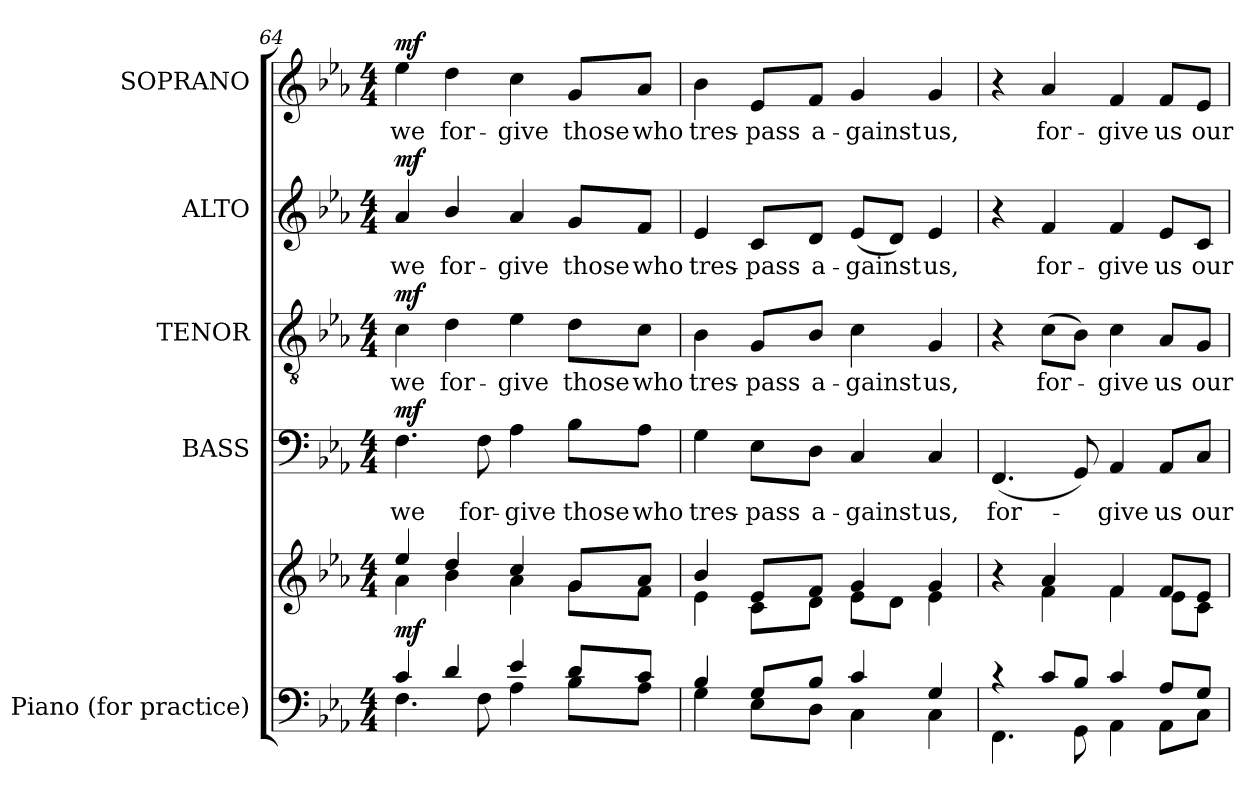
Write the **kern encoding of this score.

**kern	**kern	**dynam	**kern	**text	**dynam	**kern	**text	**dynam	**kern	**text	**dynam	**kern	**text	**dynam
*part5	*part5	*part5	*part4	*part4	*part4	*part3	*part3	*part3	*part2	*part2	*part2	*part1	*part1	*part1
*staff6	*staff5	*staff5/6	*staff4	*staff4	*staff4	*staff3	*staff3	*staff3	*staff2	*staff2	*staff2	*staff1	*staff1	*staff1
*I"Piano      (for practice)	*	*	*I"BASS	*	*	*I"TENOR	*	*	*I"ALTO	*	*	*I"SOPRANO	*	*
*I'Pno.	*	*	*I'B.	*	*	*I'T.	*	*	*I'A.	*	*	*I'S.	*	*
!!LO:PB:g=z
*clefF4	*clefG2	*	*clefF4	*	*	*clefGv2	*	*	*clefG2	*	*	*clefG2	*	*
*	*	*	*	*	*	*ITrd7c12	*	*	*	*	*	*	*	*
*k[b-e-a-]	*k[b-e-a-]	*	*k[b-e-a-]	*	*	*k[b-e-a-]	*	*	*k[b-e-a-]	*	*	*k[b-e-a-]	*	*
*E-:	*E-:	*	*E-:	*	*	*E-:	*	*	*E-:	*	*	*E-:	*	*
*M4/4	*M4/4	*	*M4/4	*	*	*M4/4	*	*	*M4/4	*	*	*M4/4	*	*
=64	=64	=64	=64	=64	=64	=64	=64	=64	=64	=64	=64	=64	=64	=64
*^	*^	*	*	*	*	*	*	*	*	*	*	*	*	*
!	!	!	!	!	!	!LO:LY:b:color=#000000	!	!	!	!	!	!	!	!	!	!
!	!	!	!	!	!	!	!	!	!LO:LY:b:color=#000000	!	!	!	!	!	!	!
!	!	!	!	!	!	!	!	!	!	!	!	!LO:LY:b:color=#000000	!	!	!	!
!	!	!	!	!	!	!	!	!	!	!	!	!	!	!	!LO:LY:b:color=#000000	!
4ci/	4.Fi\	4ee-i/	4a-i\	mf	4.Fi\	we	mf	4Ci\	we	mf	4a-i/	we	mf	4ee-i\	we	mf
!	!	!	!	!	!	!	!	!	!LO:LY:b:color=#000000	!	!	!	!	!	!	!
!	!	!	!	!	!	!	!	!	!	!	!	!LO:LY:b:color=#000000	!	!	!	!
!	!	!	!	!	!	!	!	!	!	!	!	!	!	!	!LO:LY:b:color=#000000	!
4di/	.	4ddi/	4b-i\	.	.	.	.	4Di\	for-	.	4b-i/	for-	.	4ddi\	for-	.
!	!	!	!	!	!	!LO:LY:b:color=#000000	!	!	!	!	!	!	!	!	!	!
.	8Fi\	.	.	.	8Fi\	for-	.	.	.	.	.	.	.	.	.	.
!	!	!	!	!	!	!LO:LY:b:color=#000000	!	!	!	!	!	!	!	!	!	!
!	!	!	!	!	!	!	!	!	!LO:LY:b:color=#000000	!	!	!	!	!	!	!
!	!	!	!	!	!	!	!	!	!	!	!	!LO:LY:b:color=#000000	!	!	!	!
!	!	!	!	!	!	!	!	!	!	!	!	!	!	!	!LO:LY:b:color=#000000	!
4e-i/	4A-i\	4cci/	4a-i\	.	4A-i\	-give	.	4E-i\	-give	.	4a-i/	-give	.	4cci\	-give	.
!	!	!	!	!	!	!LO:LY:b:color=#000000	!	!	!	!	!	!	!	!	!	!
!	!	!	!	!	!	!	!	!	!LO:LY:b:color=#000000	!	!	!	!	!	!	!
!	!	!	!	!	!	!	!	!	!	!	!	!LO:LY:b:color=#000000	!	!	!	!
!	!	!	!	!	!	!	!	!	!	!	!	!	!	!	!LO:LY:b:color=#000000	!
8di/L	8B-i\L	8gi/L	8gi\L	.	8B-i\L	those	.	8Di\L	those	.	8gi/L	those	.	8gi/L	those	.
!	!	!	!	!	!	!LO:LY:b:color=#000000	!	!	!	!	!	!	!	!	!	!
!	!	!	!	!	!	!	!	!	!LO:LY:b:color=#000000	!	!	!	!	!	!	!
!	!	!	!	!	!	!	!	!	!	!	!	!LO:LY:b:color=#000000	!	!	!	!
!	!	!	!	!	!	!	!	!	!	!	!	!	!	!	!LO:LY:b:color=#000000	!
8ci/J	8A-i\J	8a-i/J	8fi\J	.	8A-i\J	who	.	8Ci\J	who	.	8fi/J	who	.	8a-i/J	who	.
=65	=65	=65	=65	=65	=65	=65	=65	=65	=65	=65	=65	=65	=65	=65	=65	=65
!	!	!	!	!	!	!LO:LY:b:color=#000000	!	!	!	!	!	!	!	!	!	!
!	!	!	!	!	!	!	!	!	!LO:LY:b:color=#000000	!	!	!	!	!	!	!
!	!	!	!	!	!	!	!	!	!	!	!	!LO:LY:b:color=#000000	!	!	!	!
!	!	!	!	!	!	!	!	!	!	!	!	!	!	!	!LO:LY:b:color=#000000	!
4B-i/	4Gi\	4b-i/	4e-i\	.	4Gi\	tres-	.	4BB-i\	tres-	.	4e-i/	tres-	.	4b-i\	tres-	.
!	!	!	!	!	!	!LO:LY:b:color=#000000	!	!	!	!	!	!	!	!	!	!
!	!	!	!	!	!	!	!	!	!LO:LY:b:color=#000000	!	!	!	!	!	!	!
!	!	!	!	!	!	!	!	!	!	!	!	!LO:LY:b:color=#000000	!	!	!	!
!	!	!	!	!	!	!	!	!	!	!	!	!	!	!	!LO:LY:b:color=#000000	!
8Gi/L	8E-i\L	8e-i/L	8ci\L	.	8E-i\L	-pass	.	8GGi/L	-pass	.	8ci/L	-pass	.	8e-i/L	-pass	.
!	!	!	!	!	!	!LO:LY:b:color=#000000	!	!	!	!	!	!	!	!	!	!
!	!	!	!	!	!	!	!	!	!LO:LY:b:color=#000000	!	!	!	!	!	!	!
!	!	!	!	!	!	!	!	!	!	!	!	!LO:LY:b:color=#000000	!	!	!	!
!	!	!	!	!	!	!	!	!	!	!	!	!	!	!	!LO:LY:b:color=#000000	!
8B-i/J	8Di\J	8fi/J	8di\J	.	8Di\J	a-	.	8BB-i/J	a-	.	8di/J	a-	.	8fi/J	a-	.
!	!	!	!	!	!	!LO:LY:b:color=#000000	!	!	!	!	!	!	!	!	!	!
!	!	!	!	!	!	!	!	!	!LO:LY:b:color=#000000	!	!	!	!	!	!	!
!	!	!	!	!	!	!	!	!	!	!	!	!LO:LY:b:color=#000000	!	!	!	!
!	!	!	!	!	!	!	!	!	!	!	!	!	!	!	!LO:LY:b:color=#000000	!
4ci/	4Ci\	4gi/	8e-i\L	.	4Ci/	-gainst	.	4Ci\	-gainst	.	(8e-i/L	-gainst	.	4gi/	-gainst	.
.	.	.	8di\J	.	.	.	.	.	.	.	8di/J)	.	.	.	.	.
!	!	!	!	!	!	!LO:LY:b:color=#000000	!	!	!	!	!	!	!	!	!	!
!	!	!	!	!	!	!	!	!	!LO:LY:b:color=#000000	!	!	!	!	!	!	!
!	!	!	!	!	!	!	!	!	!	!	!	!LO:LY:b:color=#000000	!	!	!	!
!	!	!	!	!	!	!	!	!	!	!	!	!	!	!	!LO:LY:b:color=#000000	!
4Gi/	4Ci\	4gi/	4e-i\	.	4Ci/	us,	.	4GGi/	us,	.	4e-i/	us,	.	4gi/	us,	.
=66	=66	=66	=66	=66	=66	=66	=66	=66	=66	=66	=66	=66	=66	=66	=66	=66
!	!	!	!	!	!	!LO:LY:b:color=#000000	!	!	!	!	!	!	!	!	!	!
4r	4.FFi\	4r	4ryy	.	(4.FFi/	for-	.	4r	.	.	4r	.	.	4r	.	.
!	!	!	!	!	!	!	!	!	!LO:LY:b:color=#000000	!	!	!	!	!	!	!
!	!	!	!	!	!	!	!	!	!	!	!	!LO:LY:b:color=#000000	!	!	!	!
!	!	!	!	!	!	!	!	!	!	!	!	!	!	!	!LO:LY:b:color=#000000	!
8ci/L	.	4a-i/	4fi\	.	.	.	.	(8Ci\L	for-	.	4fi/	for-	.	4a-i/	for-	.
8B-i/J	8GGi\	.	.	.	8GGi/)	.	.	8BB-i\J)	.	.	.	.	.	.	.	.
!	!	!	!	!	!	!LO:LY:b:color=#000000	!	!	!	!	!	!	!	!	!	!
!	!	!	!	!	!	!	!	!	!LO:LY:b:color=#000000	!	!	!	!	!	!	!
!	!	!	!	!	!	!	!	!	!	!	!	!LO:LY:b:color=#000000	!	!	!	!
!	!	!	!	!	!	!	!	!	!	!	!	!	!	!	!LO:LY:b:color=#000000	!
4ci/	4AA-i\	4fi/	4fi\	.	4AA-i/	-give	.	4Ci\	-give	.	4fi/	-give	.	4fi/	-give	.
!	!	!	!	!	!	!LO:LY:b:color=#000000	!	!	!	!	!	!	!	!	!	!
!	!	!	!	!	!	!	!	!	!LO:LY:b:color=#000000	!	!	!	!	!	!	!
!	!	!	!	!	!	!	!	!	!	!	!	!LO:LY:b:color=#000000	!	!	!	!
!	!	!	!	!	!	!	!	!	!	!	!	!	!	!	!LO:LY:b:color=#000000	!
8A-i/L	8AA-i\L	8fi/L	8e-i\L	.	8AA-i/L	us	.	8AA-i/L	us	.	8e-i/L	us	.	8fi/L	us	.
!	!	!	!	!	!	!LO:LY:b:color=#000000	!	!	!	!	!	!	!	!	!	!
!	!	!	!	!	!	!	!	!	!LO:LY:b:color=#000000	!	!	!	!	!	!	!
!	!	!	!	!	!	!	!	!	!	!	!	!LO:LY:b:color=#000000	!	!	!	!
!	!	!	!	!	!	!	!	!	!	!	!	!	!	!	!LO:LY:b:color=#000000	!
8Gi/J	8Ci\J	8e-i/J	8ci\J	.	8Ci/J	our	.	8GGi/J	our	.	8ci/J	our	.	8e-i/J	our	.
*v	*v	*	*	*	*	*	*	*	*	*	*	*	*	*	*	*
*	*v	*v	*	*	*	*	*	*	*	*	*	*	*	*	*
=	=	=	=	=	=	=	=	=	=	=	=	=	=	=
*-	*-	*-	*-	*-	*-	*-	*-	*-	*-	*-	*-	*-	*-	*-
